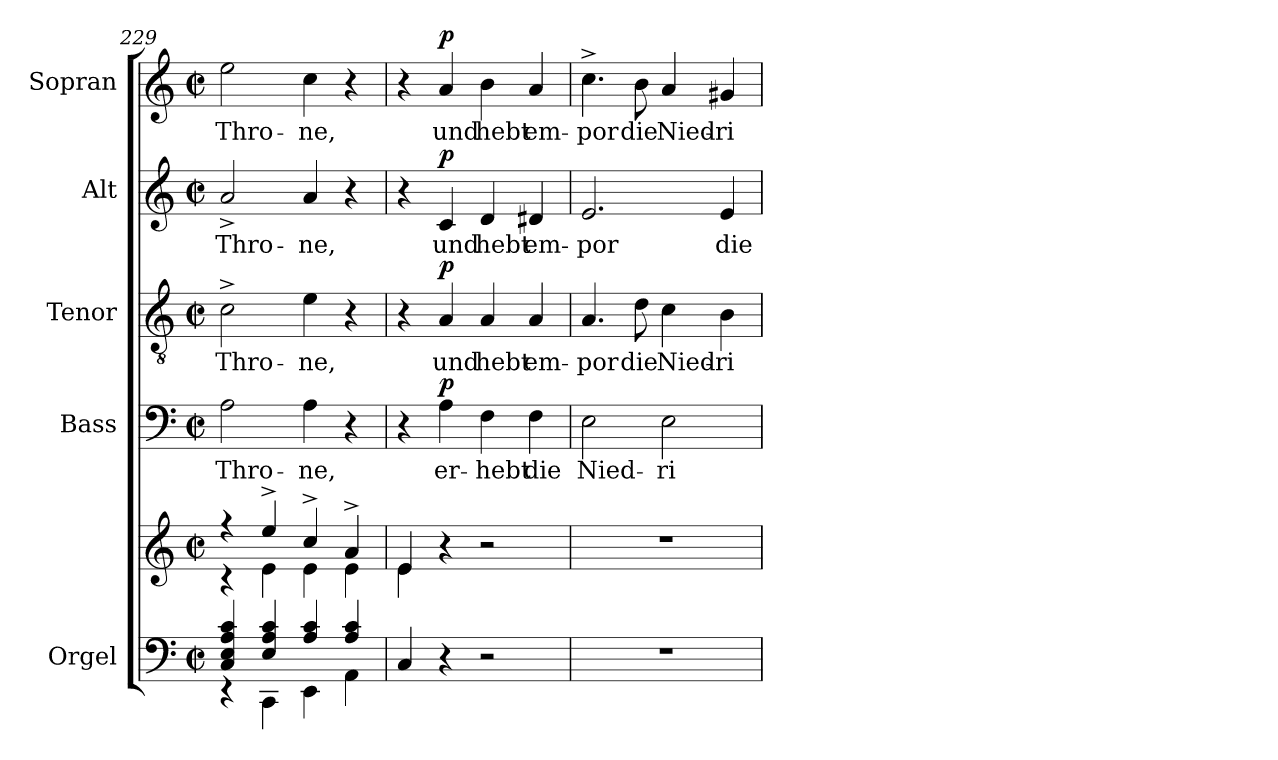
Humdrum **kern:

**kern	**kern	**kern	**text	**dynam	**kern	**text	**dynam	**kern	**text	**dynam	**kern	**text	**dynam
*part5	*part5	*part4	*part4	*part4	*part3	*part3	*part3	*part2	*part2	*part2	*part1	*part1	*part1
*staff6	*staff5	*staff4	*staff4	*staff4	*staff3	*staff3	*staff3	*staff2	*staff2	*staff2	*staff1	*staff1	*staff1
*I"Orgel	*	*I"Bass	*	*	*I"Tenor	*	*	*I"Alt	*	*	*I"Sopran	*	*
*I'Org.	*	*I'B	*	*	*I'T	*	*	*I'A	*	*	*I'S	*	*
*clefF4	*clefG2	*clefF4	*	*	*clefGv2	*	*	*clefG2	*	*	*clefG2	*	*
*k[]	*k[]	*k[]	*	*	*k[]	*	*	*k[]	*	*	*k[]	*	*
*C:	*C:	*C:	*	*	*C:	*	*	*C:	*	*	*C:	*	*
*M2/2	*M2/2	*M2/2	*	*	*M2/2	*	*	*M2/2	*	*	*M2/2	*	*
*met(c|)	*met(c|)	*met(c|)	*	*	*met(c|)	*	*	*met(c|)	*	*	*met(c|)	*	*
=229	=229	=229	=229	=229	=229	=229	=229	=229	=229	=229	=229	=229	=229
*^	*^	*	*	*	*	*	*	*	*	*	*	*	*
!	!	!	!	!	!LO:LY:b	!	!	!LO:LY:b	!	!	!LO:LY:b	!	!	!LO:LY:b	!
4C/ 4E/ 4A/ 4c/	4rDD	4r	4r	2A\	Thro-	.	2c^>\	Thro-	.	2a^</	Thro-	.	2ee\	Thro-	.
4E/ 4A/ 4c/	4CC\	4ee^>/	4e\	.	.	.	.	.	.	.	.	.	.	.	.
!	!	!	!	!	!LO:LY:b	!	!	!LO:LY:b	!	!	!LO:LY:b	!	!	!LO:LY:b	!
4A/ 4c/	4EE\	4cc^>/	4e\	4A\	-ne,	.	4e\	-ne,	.	4a/	-ne,	.	4cc\	-ne,	.
4A/ 4c/	4AA\	4a^>/	4e\	4r	.	.	4r	.	.	4r	.	.	4r	.	.
*v	*v	*	*	*	*	*	*	*	*	*	*	*	*	*	*
!!LO:PB:g=z
=230	=230	=230	=230	=230	=230	=230	=230	=230	=230	=230	=230	=230	=230	=230
4C/	4e/	4e\	4r	.	.	4r	.	.	4r	.	.	4r	.	.
!	!	!	!	!LO:LY:b	!LO:DY:a	!	!LO:LY:b	!LO:DY:a	!	!LO:LY:b	!LO:DY:a	!	!LO:LY:b	!LO:DY:a
4r	4r	2.ryy	4A\	er-	p	4A/	und	p	4c/	und	p	4a/	und	p
!	!	!	!	!LO:LY:b	!	!	!LO:LY:b	!	!	!LO:LY:b	!	!	!LO:LY:b	!
2r	2r	.	4F\	-hebt	.	4A/	hebt	.	4d/	hebt	.	4b\	hebt	.
!	!	!	!	!LO:LY:b	!	!	!LO:LY:b	!	!	!LO:LY:b	!	!	!LO:LY:b	!
.	.	.	4F\	die	.	4A/	em-	.	4d#X/	em-	.	4a/	em-	.
*	*v	*v	*	*	*	*	*	*	*	*	*	*	*	*
=231	=231	=231	=231	=231	=231	=231	=231	=231	=231	=231	=231	=231	=231
!	!	!	!LO:LY:b	!	!	!LO:LY:b	!	!	!LO:LY:b	!	!	!LO:LY:b	!
1r	1r	2E\	Nied-	.	4.A/	-por	.	2.e/	-por	.	4.cc^>\	-por	.
!	!	!	!	!	!	!LO:LY:b	!	!	!	!	!	!LO:LY:b	!
.	.	.	.	.	8d\	die	.	.	.	.	8b\	die	.
!	!	!	!LO:LY:b	!	!	!LO:LY:b	!	!	!	!	!	!LO:LY:b	!
.	.	2E\	-ri-	.	4c\	Nied-	.	.	.	.	4a/	Nied-	.
!	!	!	!	!	!	!LO:LY:b	!	!	!LO:LY:b	!	!	!LO:LY:b	!
.	.	.	.	.	4B\	-ri-	.	4e/	die	.	4g#X/	-ri-	.
=	=	=	=	=	=	=	=	=	=	=	=	=	=
*-	*-	*-	*-	*-	*-	*-	*-	*-	*-	*-	*-	*-	*-
